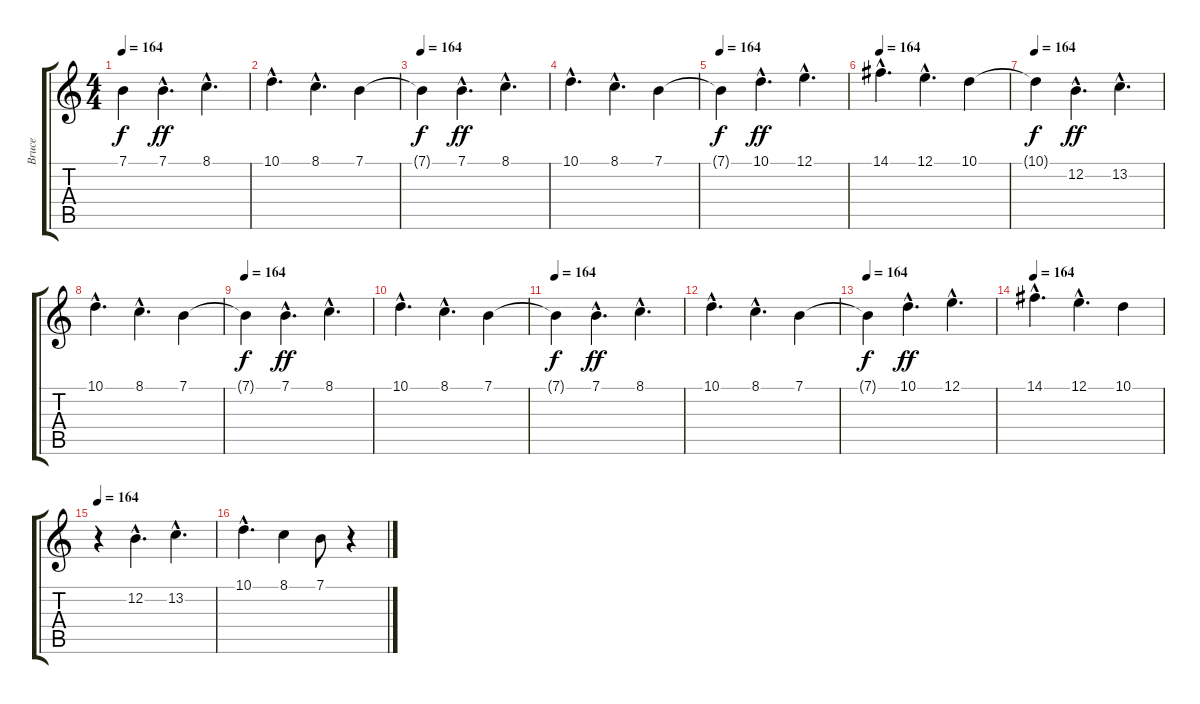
\track ("Bruce" "Bruce") {instrument lead6voice}
\staff {score tabs}
\tuning (E4 B3 G3 D3 A2 E2) {hide}
\ts (4 4)
\tempo 164
\clef g2
\ks c
7.1{t}.4{dy f} 7.1{hac}.4{d dy ff} 8.1{hac}.4{d} |
10.1{hac}.4{d} 8.1{hac}.4{d} 7.1.4 |
\tempo 164
7.1{t}.4{dy f} 7.1{hac}.4{d dy ff} 8.1{hac}.4{d} |
10.1{hac}.4{d} 8.1{hac}.4{d} 7.1.4 |
\tempo 164
7.1{t}.4{dy f} 10.1{hac}.4{d dy ff} 12.1{hac}.4{d} |
\tempo 164
14.1{hac}.4{d} 12.1{hac}.4{d} 10.1.4 |
\tempo 164
10.1{t}.4{dy f} 12.2{hac}.4{d dy ff} 13.2{hac}.4{d} |
10.1{hac}.4{d} 8.1{hac}.4{d} 7.1.4 |
\tempo 164
7.1{t}.4{dy f} 7.1{hac}.4{d dy ff} 8.1{hac}.4{d} |
10.1{hac}.4{d} 8.1{hac}.4{d} 7.1.4 |
\tempo 164
7.1{t}.4{dy f} 7.1{hac}.4{d dy ff} 8.1{hac}.4{d} |
10.1{hac}.4{d} 8.1{hac}.4{d} 7.1.4 |
\tempo 164
7.1{t}.4{dy f} 10.1{hac}.4{d dy ff} 12.1{hac}.4{d} |
\tempo 164
14.1{hac}.4{d} 12.1{hac}.4{d} 10.1.4 |
\tempo 164
r.4 12.2{hac}.4{d} 13.2{hac}.4{d} |
10.1{hac}.4{d} 8.1.4 7.1.8 r.4
